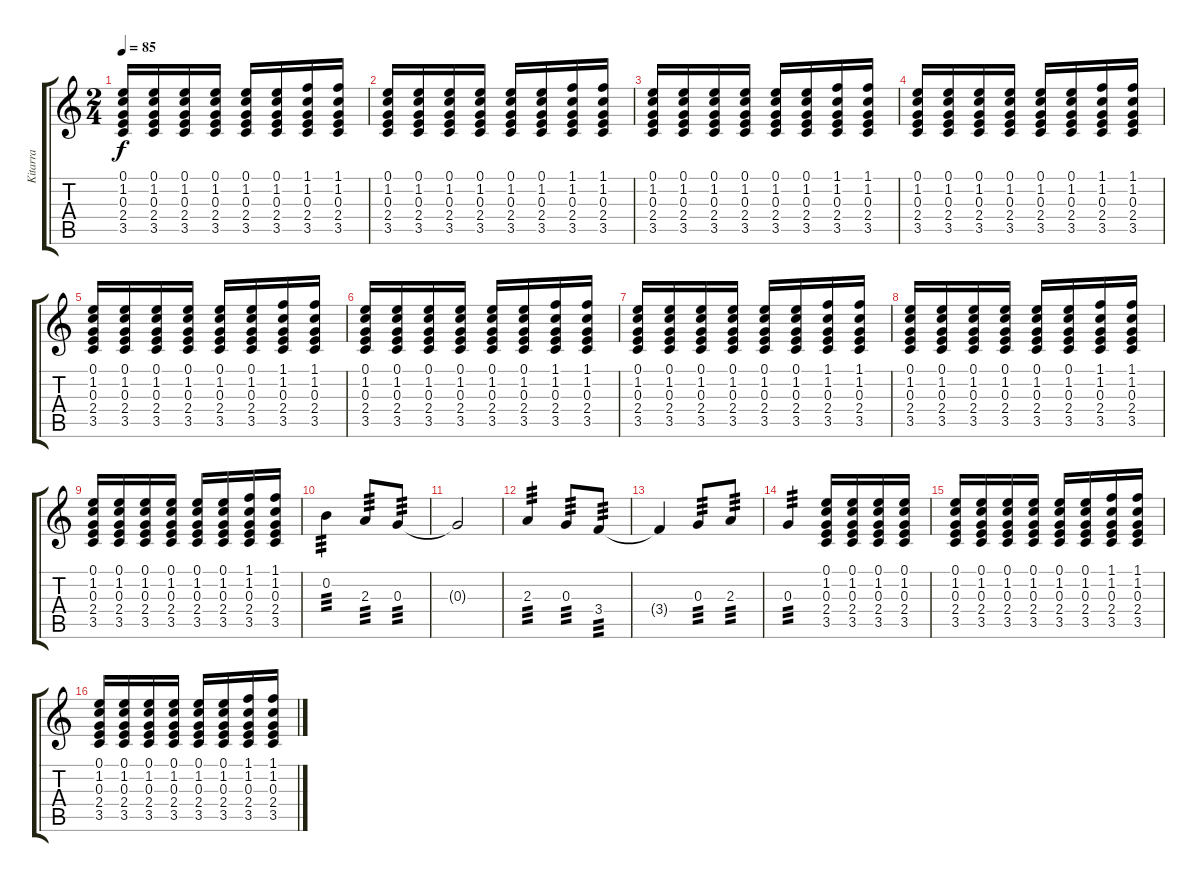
\track ("Kitarra" "Kitarra") {instrument acousticguitarnylon}
\staff {score tabs}
\tuning (E4 B3 G3 D3 A2 E2) {hide}
\ts (2 4)
\tempo 85
\clef g2
\ks c
(0.1 1.2 0.3 2.4 3.5).16{dy f} (0.1 1.2 0.3 2.4 3.5).16 (0.1 1.2 0.3 2.4 3.5).16 (0.1 1.2 0.3 2.4 3.5).16 (0.1 1.2 0.3 2.4 3.5).16 (0.1 1.2 0.3 2.4 3.5).16 (1.1 1.2 0.3 2.4 3.5).16 (1.1 1.2 0.3 2.4 3.5).16 |
(0.1 1.2 0.3 2.4 3.5).16 (0.1 1.2 0.3 2.4 3.5).16 (0.1 1.2 0.3 2.4 3.5).16 (0.1 1.2 0.3 2.4 3.5).16 (0.1 1.2 0.3 2.4 3.5).16 (0.1 1.2 0.3 2.4 3.5).16 (1.1 1.2 0.3 2.4 3.5).16 (1.1 1.2 0.3 2.4 3.5).16 |
(0.1 1.2 0.3 2.4 3.5).16 (0.1 1.2 0.3 2.4 3.5).16 (0.1 1.2 0.3 2.4 3.5).16 (0.1 1.2 0.3 2.4 3.5).16 (0.1 1.2 0.3 2.4 3.5).16 (0.1 1.2 0.3 2.4 3.5).16 (1.1 1.2 0.3 2.4 3.5).16 (1.1 1.2 0.3 2.4 3.5).16 |
(0.1 1.2 0.3 2.4 3.5).16 (0.1 1.2 0.3 2.4 3.5).16 (0.1 1.2 0.3 2.4 3.5).16 (0.1 1.2 0.3 2.4 3.5).16 (0.1 1.2 0.3 2.4 3.5).16 (0.1 1.2 0.3 2.4 3.5).16 (1.1 1.2 0.3 2.4 3.5).16 (1.1 1.2 0.3 2.4 3.5).16 |
(0.1 1.2 0.3 2.4 3.5).16 (0.1 1.2 0.3 2.4 3.5).16 (0.1 1.2 0.3 2.4 3.5).16 (0.1 1.2 0.3 2.4 3.5).16 (0.1 1.2 0.3 2.4 3.5).16 (0.1 1.2 0.3 2.4 3.5).16 (1.1 1.2 0.3 2.4 3.5).16 (1.1 1.2 0.3 2.4 3.5).16 |
(0.1 1.2 0.3 2.4 3.5).16 (0.1 1.2 0.3 2.4 3.5).16 (0.1 1.2 0.3 2.4 3.5).16 (0.1 1.2 0.3 2.4 3.5).16 (0.1 1.2 0.3 2.4 3.5).16 (0.1 1.2 0.3 2.4 3.5).16 (1.1 1.2 0.3 2.4 3.5).16 (1.1 1.2 0.3 2.4 3.5).16 |
(0.1 1.2 0.3 2.4 3.5).16 (0.1 1.2 0.3 2.4 3.5).16 (0.1 1.2 0.3 2.4 3.5).16 (0.1 1.2 0.3 2.4 3.5).16 (0.1 1.2 0.3 2.4 3.5).16 (0.1 1.2 0.3 2.4 3.5).16 (1.1 1.2 0.3 2.4 3.5).16 (1.1 1.2 0.3 2.4 3.5).16 |
(0.1 1.2 0.3 2.4 3.5).16 (0.1 1.2 0.3 2.4 3.5).16 (0.1 1.2 0.3 2.4 3.5).16 (0.1 1.2 0.3 2.4 3.5).16 (0.1 1.2 0.3 2.4 3.5).16 (0.1 1.2 0.3 2.4 3.5).16 (1.1 1.2 0.3 2.4 3.5).16 (1.1 1.2 0.3 2.4 3.5).16 |
(0.1 1.2 0.3 2.4 3.5).16 (0.1 1.2 0.3 2.4 3.5).16 (0.1 1.2 0.3 2.4 3.5).16 (0.1 1.2 0.3 2.4 3.5).16 (0.1 1.2 0.3 2.4 3.5).16 (0.1 1.2 0.3 2.4 3.5).16 (1.1 1.2 0.3 2.4 3.5).16 (1.1 1.2 0.3 2.4 3.5).16 |
0.2.4{tp 3} 2.3.8{tp 3} 0.3.8{tp 3} |
0.3{t}.2 |
2.3.4{tp 3} 0.3.8{tp 3} 3.4.8{tp 3} |
3.4{t}.4 0.3.8{tp 3} 2.3.8{tp 3} |
0.3.4{tp 3} (0.1 1.2 0.3 2.4 3.5).16 (0.1 1.2 0.3 2.4 3.5).16 (0.1 1.2 0.3 2.4 3.5).16 (0.1 1.2 0.3 2.4 3.5).16 |
(0.1 1.2 0.3 2.4 3.5).16 (0.1 1.2 0.3 2.4 3.5).16 (0.1 1.2 0.3 2.4 3.5).16 (0.1 1.2 0.3 2.4 3.5).16 (0.1 1.2 0.3 2.4 3.5).16 (0.1 1.2 0.3 2.4 3.5).16 (1.1 1.2 0.3 2.4 3.5).16 (1.1 1.2 0.3 2.4 3.5).16 |
(0.1 1.2 0.3 2.4 3.5).16 (0.1 1.2 0.3 2.4 3.5).16 (0.1 1.2 0.3 2.4 3.5).16 (0.1 1.2 0.3 2.4 3.5).16 (0.1 1.2 0.3 2.4 3.5).16 (0.1 1.2 0.3 2.4 3.5).16 (1.1 1.2 0.3 2.4 3.5).16 (1.1 1.2 0.3 2.4 3.5).16
